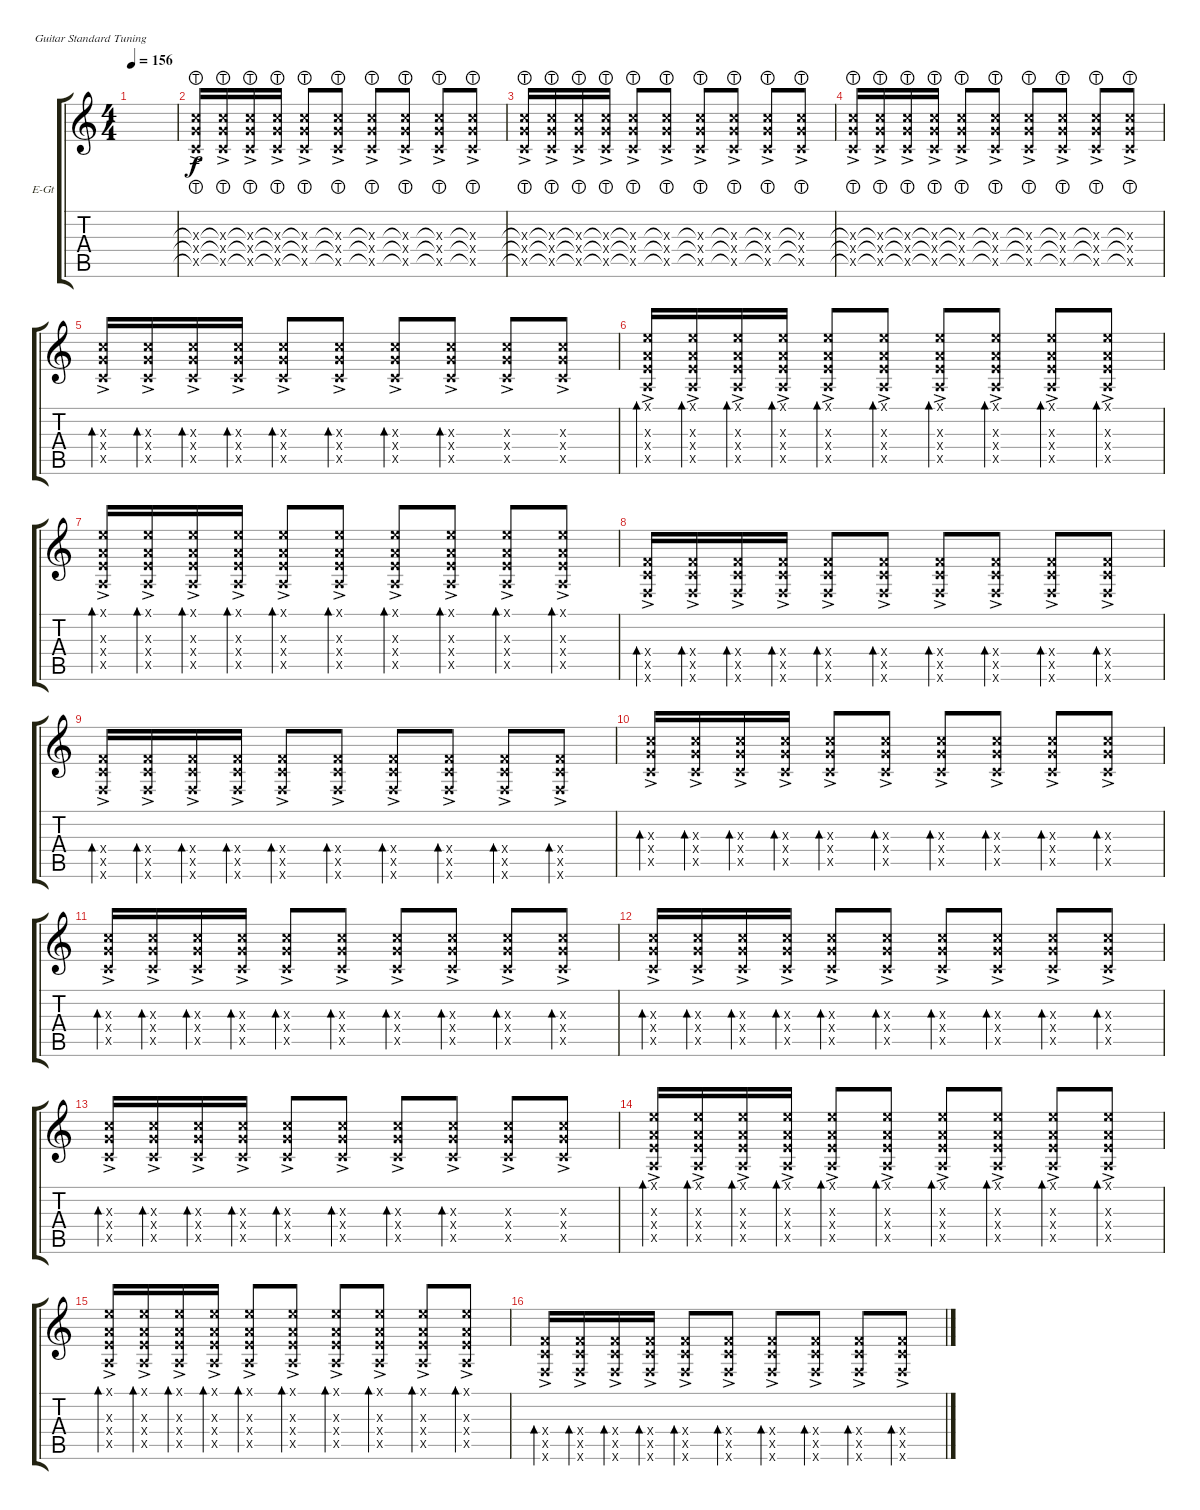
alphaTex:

\defaultSystemsLayout 4
\bracketExtendMode groupsimilarinstruments
\firstSystemTrackNameOrientation horizontal
\otherSystemsTrackNameOrientation horizontal
\track ("Electric Guitar" "E-Gt") {instrument distortionguitar}
\staff {score tabs}
\tuning (E4 B3 G3 D3 A2 E2)
\ts (4 4)
\tempo 156
\clef g2
\ks c
|
(3.5{lht ac x} 5.4{lht ac x} 5.3{lht ac x}).16 (3.5{lht ac x} 5.4{lht ac x} 5.3{lht ac x}).16 (3.5{lht ac x} 5.4{lht ac x} 5.3{lht ac x}).16 (3.5{lht ac x} 5.4{lht ac x} 5.3{lht ac x}).16 (3.5{lht ac x} 5.4{lht ac x} 5.3{lht ac x}).8 (3.5{lht ac x} 5.4{lht ac x} 5.3{lht ac x}).8 (3.5{lht ac x} 5.4{lht ac x} 5.3{lht ac x}).8 (3.5{lht ac x} 5.4{lht ac x} 5.3{lht ac x}).8 (3.5{lht ac x} 5.4{lht ac x} 5.3{lht ac x}).8 (3.5{lht ac x} 5.4{lht ac x} 5.3{lht ac x}).8 |
(3.5{lht ac x} 5.4{lht ac x} 5.3{lht ac x}).16 (3.5{lht ac x} 5.4{lht ac x} 5.3{lht ac x}).16 (3.5{lht ac x} 5.4{lht ac x} 5.3{lht ac x}).16 (3.5{lht ac x} 5.4{lht ac x} 5.3{lht ac x}).16 (3.5{lht ac x} 5.4{lht ac x} 5.3{lht ac x}).8 (3.5{lht ac x} 5.4{lht ac x} 5.3{lht ac x}).8 (3.5{lht ac x} 5.4{lht ac x} 5.3{lht ac x}).8 (3.5{lht ac x} 5.4{lht ac x} 5.3{lht ac x}).8 (5.4{lht ac x} 5.3{lht ac x} 3.5{lht ac x}).8 (3.5{lht ac x} 5.4{lht ac x} 5.3{lht ac x}).8 |
(3.5{lht ac x} 5.4{lht ac x} 5.3{lht ac x}).16 (3.5{lht ac x} 5.4{lht ac x} 5.3{lht ac x}).16 (3.5{lht ac x} 5.4{lht ac x} 5.3{lht ac x}).16 (3.5{lht ac x} 5.4{lht ac x} 5.3{lht ac x}).16 (3.5{lht ac x} 5.4{lht ac x} 5.3{lht ac x}).8 (3.5{lht ac x} 5.4{lht ac x} 5.3{lht ac x}).8 (3.5{lht ac x} 5.4{lht ac x} 5.3{lht ac x}).8 (3.5{lht ac x} 5.4{lht ac x} 5.3{lht ac x}).8 (3.5{lht ac x} 5.4{lht ac x} 5.3{lht ac x}).8 (3.5{lht ac x} 5.4{lht ac x} 5.3{lht ac x}).8 |
(3.5{ac x} 5.4{ac x} 5.3{ac x}).16{bd 30} (3.5{ac x} 5.4{ac x} 5.3{ac x}).16{bd 30} (3.5{ac x} 5.4{ac x} 5.3{ac x}).16{bd 30} (3.5{ac x} 5.4{ac x} 5.3{ac x}).16{bd 30} (3.5{ac x} 5.4{ac x} 5.3{ac x}).8{bd 30} (3.5{ac x} 5.4{ac x} 5.3{ac x}).8{bd 30} (3.5{ac x} 5.4{ac x} 5.3{ac x}).8{bd 30} (3.5{ac x} 5.4{ac x} 5.3{ac x}).8{bd 30} (5.3{ac x} 5.4{ac x} 3.5{ac x}).8 (5.3{ac x} 5.4{ac x} 3.5{ac x}).8 |
(0.5{ac x} 2.4{ac x} 2.3{ac x} 0.1{ac x}).16{bd 30} (0.5{ac x} 2.4{ac x} 2.3{ac x} 0.1{ac x}).16{bd 30} (0.5{ac x} 2.4{ac x} 2.3{ac x} 0.1{ac x}).16{bd 30} (0.5{ac x} 2.4{ac x} 2.3{ac x} 0.1{ac x}).16{bd 30} (0.5{ac x} 2.4{ac x} 2.3{ac x} 0.1{ac x}).8{bd 30} (0.5{ac x} 2.4{ac x} 2.3{ac x} 0.1{ac x}).8{bd 30} (0.5{ac x} 2.4{ac x} 2.3{ac x} 0.1{ac x}).8{bd 30} (0.5{ac x} 2.4{ac x} 2.3{ac x} 0.1{ac x}).8{bd 30} (0.5{ac x} 2.4{ac x} 2.3{ac x} 0.1{ac x}).8{bd 30} (0.5{ac x} 2.4{ac x} 2.3{ac x} 0.1{ac x}).8{bd 30} |
(0.5{ac x} 2.4{ac x} 2.3{ac x} 0.1{ac x}).16{bd 30} (0.5{ac x} 2.4{ac x} 2.3{ac x} 0.1{ac x}).16{bd 30} (0.5{ac x} 2.4{ac x} 2.3{ac x} 0.1{ac x}).16{bd 30} (0.5{ac x} 2.4{ac x} 2.3{ac x} 0.1{ac x}).16{bd 30} (0.5{ac x} 2.4{ac x} 2.3{ac x} 0.1{ac x}).8{bd 30} (0.5{ac x} 2.4{ac x} 2.3{ac x} 0.1{ac x}).8{bd 30} (0.5{ac x} 2.4{ac x} 2.3{ac x} 0.1{ac x}).8{bd 30} (0.5{ac x} 2.4{ac x} 2.3{ac x} 0.1{ac x}).8{bd 30} (0.5{ac x} 2.4{ac x} 2.3{ac x} 0.1{ac x}).8{bd 30} (0.5{ac x} 2.4{ac x} 2.3{ac x} 0.1{ac x}).8{bd 30} |
(1.6{ac x} 3.5{ac x} 3.4{ac x}).16{bd 30} (1.6{ac x} 3.5{ac x} 3.4{ac x}).16{bd 30} (1.6{ac x} 3.5{ac x} 3.4{ac x}).16{bd 30} (1.6{ac x} 3.5{ac x} 3.4{ac x}).16{bd 30} (1.6{ac x} 3.5{ac x} 3.4{ac x}).8{bd 30} (1.6{ac x} 3.5{ac x} 3.4{ac x}).8{bd 30} (1.6{ac x} 3.5{ac x} 3.4{ac x}).8{bd 30} (1.6{ac x} 3.5{ac x} 3.4{ac x}).8{bd 30} (1.6{ac x} 3.5{ac x} 3.4{ac x}).8{bd 30} (1.6{ac x} 3.5{ac x} 3.4{ac x}).8{bd 30} |
(1.6{ac x} 3.5{ac x} 3.4{ac x}).16{bd 30} (1.6{ac x} 3.5{ac x} 3.4{ac x}).16{bd 30} (1.6{ac x} 3.5{ac x} 3.4{ac x}).16{bd 30} (1.6{ac x} 3.5{ac x} 3.4{ac x}).16{bd 30} (1.6{ac x} 3.5{ac x} 3.4{ac x}).8{bd 30} (1.6{ac x} 3.5{ac x} 3.4{ac x}).8{bd 30} (1.6{ac x} 3.5{ac x} 3.4{ac x}).8{bd 30} (1.6{ac x} 3.5{ac x} 3.4{ac x}).8{bd 30} (1.6{ac x} 3.5{ac x} 3.4{ac x}).8{bd 30} (1.6{ac x} 3.5{ac x} 3.4{ac x}).8{bd 30} |
(3.5{ac x} 5.4{ac x} 5.3{ac x}).16{bd 30} (3.5{ac x} 5.4{ac x} 5.3{ac x}).16{bd 30} (3.5{ac x} 5.4{ac x} 5.3{ac x}).16{bd 30} (3.5{ac x} 5.4{ac x} 5.3{ac x}).16{bd 30} (3.5{ac x} 5.4{ac x} 5.3{ac x}).8{bd 30} (3.5{ac x} 5.4{ac x} 5.3{ac x}).8{bd 30} (3.5{ac x} 5.4{ac x} 5.3{ac x}).8{bd 30} (3.5{ac x} 5.4{ac x} 5.3{ac x}).8{bd 30} (3.5{ac x} 5.4{ac x} 5.3{ac x}).8{bd 30} (3.5{ac x} 5.4{ac x} 5.3{ac x}).8{bd 30} |
(3.5{ac x} 5.4{ac x} 5.3{ac x}).16{bd 30} (3.5{ac x} 5.4{ac x} 5.3{ac x}).16{bd 30} (3.5{ac x} 5.4{ac x} 5.3{ac x}).16{bd 30} (3.5{ac x} 5.4{ac x} 5.3{ac x}).16{bd 30} (3.5{ac x} 5.4{ac x} 5.3{ac x}).8{bd 30} (3.5{ac x} 5.4{ac x} 5.3{ac x}).8{bd 30} (3.5{ac x} 5.4{ac x} 5.3{ac x}).8{bd 30} (3.5{ac x} 5.4{ac x} 5.3{ac x}).8{bd 30} (5.4{ac x} 5.3{ac x} 3.5{ac x}).8{bd 30} (3.5{ac x} 5.4{ac x} 5.3{ac x}).8{bd 30} |
(3.5{ac x} 5.4{ac x} 5.3{ac x}).16{bd 30} (3.5{ac x} 5.4{ac x} 5.3{ac x}).16{bd 30} (3.5{ac x} 5.4{ac x} 5.3{ac x}).16{bd 30} (3.5{ac x} 5.4{ac x} 5.3{ac x}).16{bd 30} (3.5{ac x} 5.4{ac x} 5.3{ac x}).8{bd 30} (3.5{ac x} 5.4{ac x} 5.3{ac x}).8{bd 30} (3.5{ac x} 5.4{ac x} 5.3{ac x}).8{bd 30} (3.5{ac x} 5.4{ac x} 5.3{ac x}).8{bd 30} (3.5{ac x} 5.4{ac x} 5.3{ac x}).8{bd 30} (3.5{ac x} 5.4{ac x} 5.3{ac x}).8{bd 30} |
(3.5{ac x} 5.4{ac x} 5.3{ac x}).16{bd 30} (3.5{ac x} 5.4{ac x} 5.3{ac x}).16{bd 30} (3.5{ac x} 5.4{ac x} 5.3{ac x}).16{bd 30} (3.5{ac x} 5.4{ac x} 5.3{ac x}).16{bd 30} (3.5{ac x} 5.4{ac x} 5.3{ac x}).8{bd 30} (3.5{ac x} 5.4{ac x} 5.3{ac x}).8{bd 30} (3.5{ac x} 5.4{ac x} 5.3{ac x}).8{bd 30} (3.5{ac x} 5.4{ac x} 5.3{ac x}).8{bd 30} (5.3{ac x} 5.4{ac x} 3.5{ac x}).8 (5.3{ac x} 5.4{ac x} 3.5{ac x}).8 |
(0.5{ac x} 2.4{ac x} 2.3{ac x} 0.1{ac x}).16{bd 30} (0.5{ac x} 2.4{ac x} 2.3{ac x} 0.1{ac x}).16{bd 30} (0.5{ac x} 2.4{ac x} 2.3{ac x} 0.1{ac x}).16{bd 30} (0.5{ac x} 2.4{ac x} 2.3{ac x} 0.1{ac x}).16{bd 30} (0.5{ac x} 2.4{ac x} 2.3{ac x} 0.1{ac x}).8{bd 30} (0.5{ac x} 2.4{ac x} 2.3{ac x} 0.1{ac x}).8{bd 30} (0.5{ac x} 2.4{ac x} 2.3{ac x} 0.1{ac x}).8{bd 30} (0.5{ac x} 2.4{ac x} 2.3{ac x} 0.1{ac x}).8{bd 30} (0.5{ac x} 2.4{ac x} 2.3{ac x} 0.1{ac x}).8{bd 30} (0.5{ac x} 2.4{ac x} 2.3{ac x} 0.1{ac x}).8{bd 30} |
(0.5{ac x} 2.4{ac x} 2.3{ac x} 0.1{ac x}).16{bd 30} (0.5{ac x} 2.4{ac x} 2.3{ac x} 0.1{ac x}).16{bd 30} (0.5{ac x} 2.4{ac x} 2.3{ac x} 0.1{ac x}).16{bd 30} (0.5{ac x} 2.4{ac x} 2.3{ac x} 0.1{ac x}).16{bd 30} (0.5{ac x} 2.4{ac x} 2.3{ac x} 0.1{ac x}).8{bd 30} (0.5{ac x} 2.4{ac x} 2.3{ac x} 0.1{ac x}).8{bd 30} (0.5{ac x} 2.4{ac x} 2.3{ac x} 0.1{ac x}).8{bd 30} (0.5{ac x} 2.4{ac x} 2.3{ac x} 0.1{ac x}).8{bd 30} (0.5{ac x} 2.4{ac x} 2.3{ac x} 0.1{ac x}).8{bd 30} (0.5{ac x} 2.4{ac x} 2.3{ac x} 0.1{ac x}).8{bd 30} |
(1.6{ac x} 3.5{ac x} 3.4{ac x}).16{bd 30} (1.6{ac x} 3.5{ac x} 3.4{ac x}).16{bd 30} (1.6{ac x} 3.5{ac x} 3.4{ac x}).16{bd 30} (1.6{ac x} 3.5{ac x} 3.4{ac x}).16{bd 30} (1.6{ac x} 3.5{ac x} 3.4{ac x}).8{bd 30} (1.6{ac x} 3.5{ac x} 3.4{ac x}).8{bd 30} (1.6{ac x} 3.5{ac x} 3.4{ac x}).8{bd 30} (1.6{ac x} 3.5{ac x} 3.4{ac x}).8{bd 30} (1.6{ac x} 3.5{ac x} 3.4{ac x}).8{bd 30} (1.6{ac x} 3.5{ac x} 3.4{ac x}).8{bd 30}
